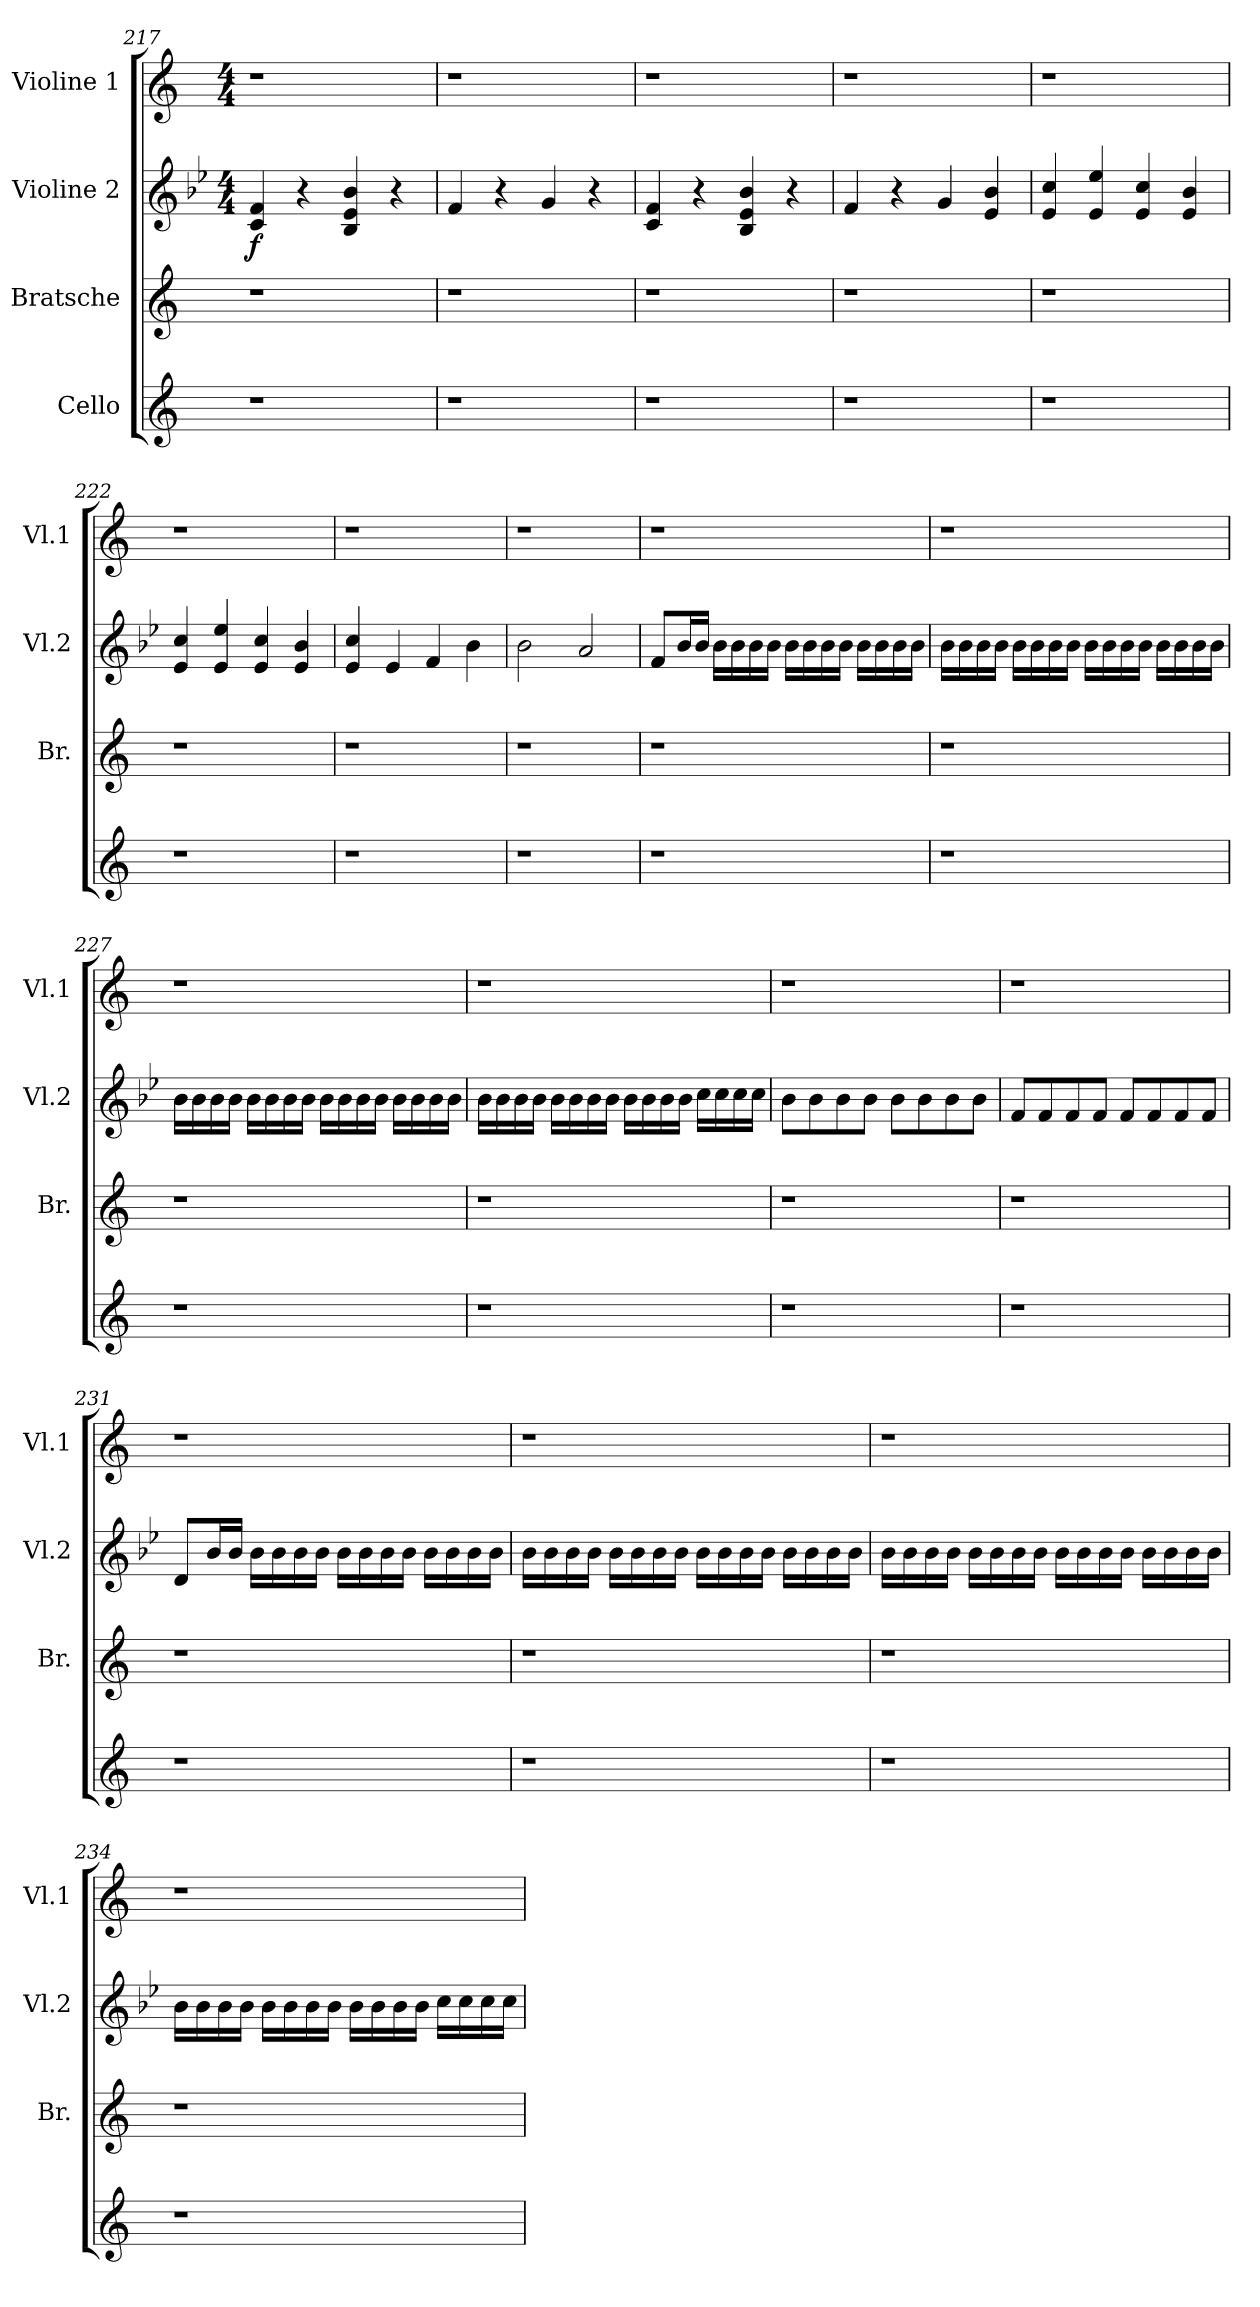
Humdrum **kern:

**kern	**kern	**kern	**dynam	**kern
*part4	*part3	*part2	*part2	*part1
*staff4	*staff3	*staff2	*staff2	*staff1
*I"Cello	*I"Bratsche	*I"Violine 2	*	*I"Violine 1
*	*I'Br.	*I'Vl.2	*	*I'Vl.1
*clefG2	*clefG2	*clefG2	*	*clefG2
*k[]	*k[]	*k[b-e-]	*	*k[]
*	*	*M4/4	*	*M4/4
=217	=217	=217	=217	=217
!	!	!	!LO:DY:b	!
1r	1r	4c/ 4f/	f	1r
.	.	4r	.	.
.	.	4B-/ 4e-/ 4b-/	.	.
.	.	4r	.	.
=218	=218	=218	=218	=218
1r	1r	4f/	.	1r
.	.	4r	.	.
.	.	4g/	.	.
.	.	4r	.	.
!!LO:LB:g=z
=219	=219	=219	=219	=219
1r	1r	4c/ 4f/	.	1r
.	.	4r	.	.
.	.	4B-/ 4e-/ 4b-/	.	.
.	.	4r	.	.
=220	=220	=220	=220	=220
1r	1r	4f/	.	1r
.	.	4r	.	.
.	.	4g/	.	.
.	.	4e-/ 4b-/	.	.
=221	=221	=221	=221	=221
1r	1r	4e-/ 4cc/	.	1r
.	.	4e-/ 4ee-/	.	.
.	.	4e-/ 4cc/	.	.
.	.	4e-/ 4b-/	.	.
=222	=222	=222	=222	=222
1r	1r	4e-/ 4cc/	.	1r
.	.	4e-/ 4ee-/	.	.
.	.	4e-/ 4cc/	.	.
.	.	4e-/ 4b-/	.	.
=223	=223	=223	=223	=223
1r	1r	4e-/ 4cc/	.	1r
.	.	4e-/	.	.
.	.	4f/	.	.
.	.	4b-\	.	.
=224	=224	=224	=224	=224
1r	1r	2b-\	.	1r
.	.	2a/	.	.
!!LO:LB:g=z
=225	=225	=225	=225	=225
1r	1r	8f/L	.	1r
.	.	16b-/L	.	.
.	.	16b-/JJ	.	.
.	.	16b-\LL	.	.
.	.	16b-\	.	.
.	.	16b-\	.	.
.	.	16b-\JJ	.	.
.	.	16b-\LL	.	.
.	.	16b-\	.	.
.	.	16b-\	.	.
.	.	16b-\JJ	.	.
.	.	16b-\LL	.	.
.	.	16b-\	.	.
.	.	16b-\	.	.
.	.	16b-\JJ	.	.
!!LO:LB:g=z
=226	=226	=226	=226	=226
1r	1r	16b-\LL	.	1r
.	.	16b-\	.	.
.	.	16b-\	.	.
.	.	16b-\JJ	.	.
.	.	16b-\LL	.	.
.	.	16b-\	.	.
.	.	16b-\	.	.
.	.	16b-\JJ	.	.
.	.	16b-\LL	.	.
.	.	16b-\	.	.
.	.	16b-\	.	.
.	.	16b-\JJ	.	.
.	.	16b-\LL	.	.
.	.	16b-\	.	.
.	.	16b-\	.	.
.	.	16b-\JJ	.	.
!!LO:PB:g=z
=227	=227	=227	=227	=227
1r	1r	16b-\LL	.	1r
.	.	16b-\	.	.
.	.	16b-\	.	.
.	.	16b-\JJ	.	.
.	.	16b-\LL	.	.
.	.	16b-\	.	.
.	.	16b-\	.	.
.	.	16b-\JJ	.	.
.	.	16b-\LL	.	.
.	.	16b-\	.	.
.	.	16b-\	.	.
.	.	16b-\JJ	.	.
.	.	16b-\LL	.	.
.	.	16b-\	.	.
.	.	16b-\	.	.
.	.	16b-\JJ	.	.
!!LO:LB:g=z
=228	=228	=228	=228	=228
1r	1r	16b-\LL	.	1r
.	.	16b-\	.	.
.	.	16b-\	.	.
.	.	16b-\JJ	.	.
.	.	16b-\LL	.	.
.	.	16b-\	.	.
.	.	16b-\	.	.
.	.	16b-\JJ	.	.
.	.	16b-\LL	.	.
.	.	16b-\	.	.
.	.	16b-\	.	.
.	.	16b-\JJ	.	.
.	.	16cc\LL	.	.
.	.	16cc\	.	.
.	.	16cc\	.	.
.	.	16cc\JJ	.	.
=229	=229	=229	=229	=229
1r	1r	8b-\L	.	1r
.	.	8b-\	.	.
.	.	8b-\	.	.
.	.	8b-\J	.	.
.	.	8b-\L	.	.
.	.	8b-\	.	.
.	.	8b-\	.	.
.	.	8b-\J	.	.
!!LO:LB:g=z
=230	=230	=230	=230	=230
1r	1r	8f/L	.	1r
.	.	8f/	.	.
.	.	8f/	.	.
.	.	8f/J	.	.
.	.	8f/L	.	.
.	.	8f/	.	.
.	.	8f/	.	.
.	.	8f/J	.	.
!!LO:LB:g=z
=231	=231	=231	=231	=231
1r	1r	8d/L	.	1r
.	.	16b-/L	.	.
.	.	16b-/JJ	.	.
.	.	16b-\LL	.	.
.	.	16b-\	.	.
.	.	16b-\	.	.
.	.	16b-\JJ	.	.
.	.	16b-\LL	.	.
.	.	16b-\	.	.
.	.	16b-\	.	.
.	.	16b-\JJ	.	.
.	.	16b-\LL	.	.
.	.	16b-\	.	.
.	.	16b-\	.	.
.	.	16b-\JJ	.	.
!!LO:PB:g=z
=232	=232	=232	=232	=232
1r	1r	16b-\LL	.	1r
.	.	16b-\	.	.
.	.	16b-\	.	.
.	.	16b-\JJ	.	.
.	.	16b-\LL	.	.
.	.	16b-\	.	.
.	.	16b-\	.	.
.	.	16b-\JJ	.	.
.	.	16b-\LL	.	.
.	.	16b-\	.	.
.	.	16b-\	.	.
.	.	16b-\JJ	.	.
.	.	16b-\LL	.	.
.	.	16b-\	.	.
.	.	16b-\	.	.
.	.	16b-\JJ	.	.
!!LO:LB:g=z
=233	=233	=233	=233	=233
1r	1r	16b-\LL	.	1r
.	.	16b-\	.	.
.	.	16b-\	.	.
.	.	16b-\JJ	.	.
.	.	16b-\LL	.	.
.	.	16b-\	.	.
.	.	16b-\	.	.
.	.	16b-\JJ	.	.
.	.	16b-\LL	.	.
.	.	16b-\	.	.
.	.	16b-\	.	.
.	.	16b-\JJ	.	.
.	.	16b-\LL	.	.
.	.	16b-\	.	.
.	.	16b-\	.	.
.	.	16b-\JJ	.	.
!!LO:LB:g=z
=234	=234	=234	=234	=234
1r	1r	16b-\LL	.	1r
.	.	16b-\	.	.
.	.	16b-\	.	.
.	.	16b-\JJ	.	.
.	.	16b-\LL	.	.
.	.	16b-\	.	.
.	.	16b-\	.	.
.	.	16b-\JJ	.	.
.	.	16b-\LL	.	.
.	.	16b-\	.	.
.	.	16b-\	.	.
.	.	16b-\JJ	.	.
.	.	16cc\LL	.	.
.	.	16cc\	.	.
.	.	16cc\	.	.
.	.	16cc\JJ	.	.
=	=	=	=	=
*-	*-	*-	*-	*-
